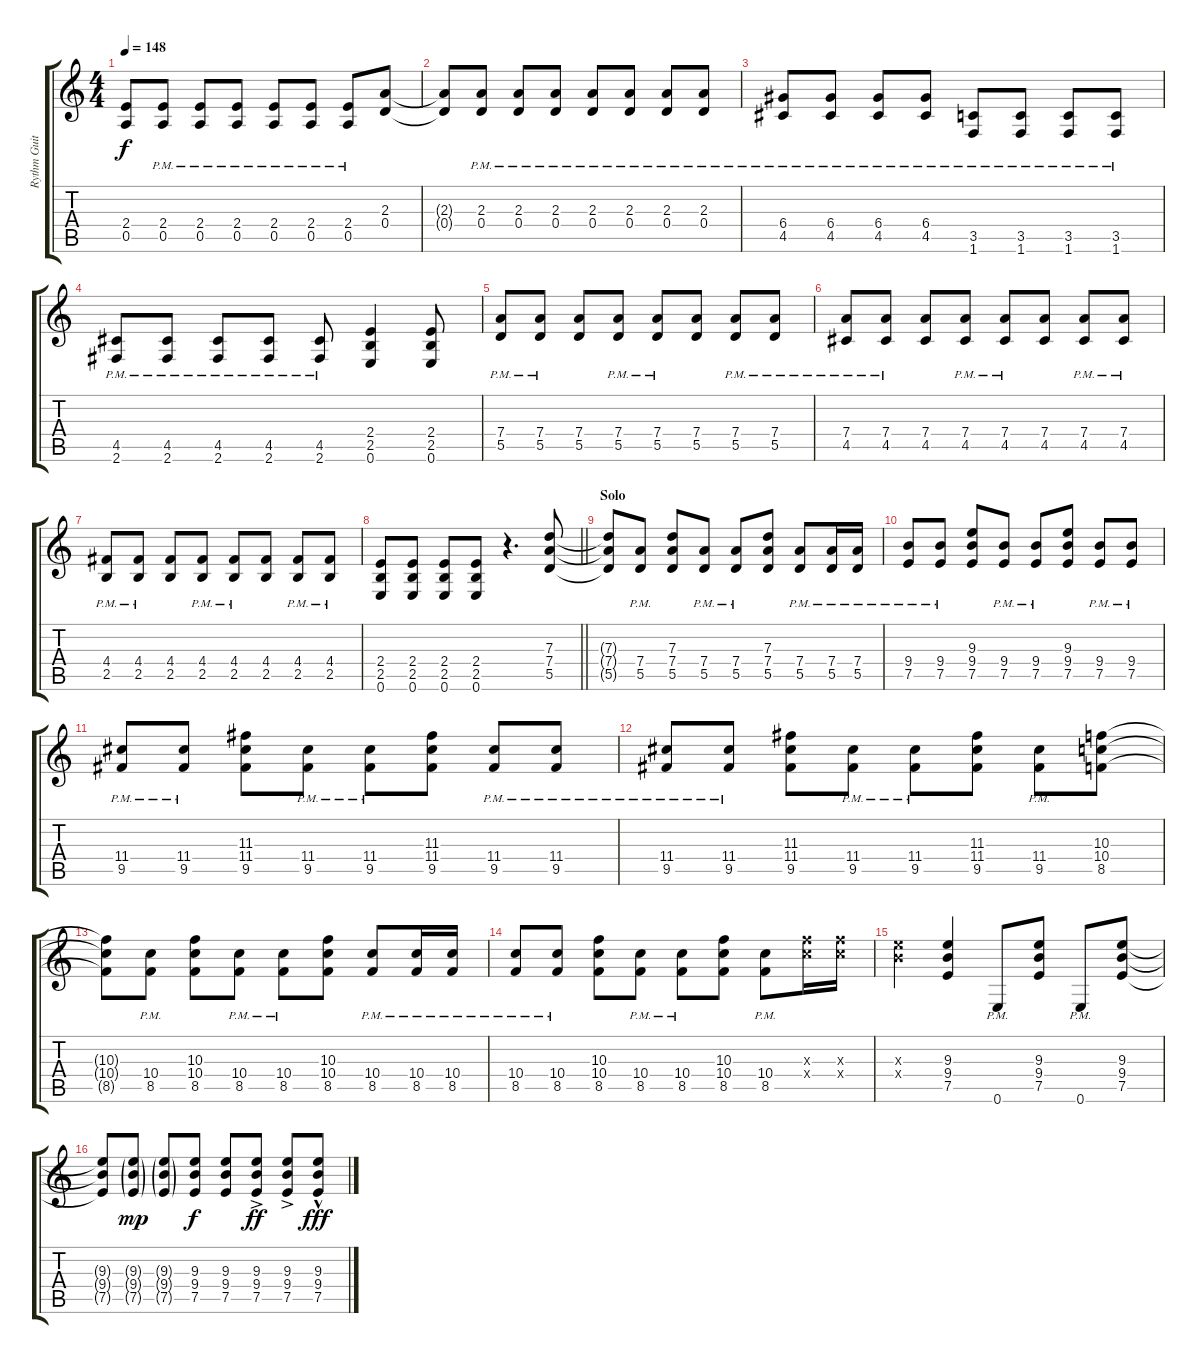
\track ("Rythm Guitar" "Rythm Guit") {instrument overdrivenguitar}
\staff {score tabs}
\tuning (E4 B3 G3 D3 A2 E2) {hide}
\ts (4 4)
\tempo 148
\clef g2
\ks c
(2.4{t} 0.5{t}).8{dy f} (2.4{pm} 0.5{pm}).8 (2.4{pm} 0.5{pm}).8 (2.4{pm} 0.5{pm}).8 (2.4{pm} 0.5{pm}).8 (2.4{pm} 0.5{pm}).8 (2.4{pm} 0.5{pm}).8 (2.3 0.4).8 |
(2.3{t} 0.4{t}).8 (2.3{pm} 0.4{pm}).8 (2.3{pm} 0.4{pm}).8 (2.3{pm} 0.4{pm}).8 (2.3{pm} 0.4{pm}).8 (2.3{pm} 0.4{pm}).8 (2.3{pm} 0.4{pm}).8 (2.3{pm} 0.4{pm}).8 |
(6.4{pm} 4.5{pm}).8 (6.4{pm} 4.5{pm}).8 (6.4{pm} 4.5{pm}).8 (6.4{pm} 4.5{pm}).8 (3.5{pm} 1.6{pm}).8 (3.5{pm} 1.6{pm}).8 (3.5{pm} 1.6{pm}).8 (3.5{pm} 1.6{pm}).8 |
(4.5{pm} 2.6{pm}).8 (4.5{pm} 2.6{pm}).8 (4.5{pm} 2.6{pm}).8 (4.5{pm} 2.6{pm}).8 (4.5{pm} 2.6{pm}).8 (2.4 2.5 0.6).4 (2.4 2.5 0.6).8 |
(7.4{pm} 5.5{pm}).8 (7.4{pm} 5.5{pm}).8 (7.4 5.5).8 (7.4{pm} 5.5{pm}).8 (7.4{pm} 5.5{pm}).8 (7.4 5.5).8 (7.4{pm} 5.5{pm}).8 (7.4{pm} 5.5{pm}).8 |
(7.4{pm} 4.5{pm}).8 (7.4{pm} 4.5{pm}).8 (7.4 4.5).8 (7.4{pm} 4.5{pm}).8 (7.4{pm} 4.5{pm}).8 (7.4 4.5).8 (7.4{pm} 4.5{pm}).8 (7.4{pm} 4.5{pm}).8 |
(4.4{pm} 2.5{pm}).8 (4.4{pm} 2.5{pm}).8 (4.4 2.5).8 (4.4{pm} 2.5{pm}).8 (4.4{pm} 2.5{pm}).8 (4.4 2.5).8 (4.4{pm} 2.5{pm}).8 (4.4{pm} 2.5{pm}).8 |
\barLineRight lightlight
(2.4 2.5 0.6).8 (2.4 2.5 0.6).8 (2.4 2.5 0.6).8 (2.4 2.5 0.6).8 r.4{d} (7.3 7.4 5.5).8 |
\section ("" "Solo")
(7.3{t} 7.4{t} 5.5{t}).8 (7.4{pm} 5.5{pm}).8 (7.3 7.4 5.5).8 (7.4{pm} 5.5{pm}).8 (7.4{pm} 5.5{pm}).8 (7.3 7.4 5.5).8 (7.4{pm} 5.5{pm}).8 (7.4{pm} 5.5{pm}).16 (7.4{pm} 5.5{pm}).16 |
(9.4{pm} 7.5{pm}).8 (9.4{pm} 7.5{pm}).8 (9.3 9.4 7.5).8 (9.4{pm} 7.5{pm}).8 (9.4{pm} 7.5{pm}).8 (9.3 9.4 7.5).8 (9.4{pm} 7.5{pm}).8 (9.4{pm} 7.5{pm}).8 |
(11.4{pm} 9.5{pm}).8 (11.4{pm} 9.5{pm}).8 (11.3 11.4 9.5).8 (11.4{pm} 9.5{pm}).8 (11.4{pm} 9.5{pm}).8 (11.3 11.4 9.5).8 (11.4{pm} 9.5{pm}).8 (11.4{pm} 9.5{pm}).8 |
(11.4{pm} 9.5{pm}).8 (11.4{pm} 9.5{pm}).8 (11.3 11.4 9.5).8 (11.4{pm} 9.5{pm}).8 (11.4{pm} 9.5{pm}).8 (11.3 11.4 9.5).8 (11.4{pm} 9.5{pm}).8 (10.3 10.4 8.5).8 |
(10.3{t} 10.4{t} 8.5{t}).8 (10.4{pm} 8.5{pm}).8 (10.3 10.4 8.5).8 (10.4{pm} 8.5{pm}).8 (10.4{pm} 8.5{pm}).8 (10.3 10.4 8.5).8 (10.4{pm} 8.5{pm}).8 (10.4{pm} 8.5{pm}).16 (10.4{pm} 8.5{pm}).16 |
(10.4{pm} 8.5{pm}).8 (10.4{pm} 8.5{pm}).8 (10.3 10.4 8.5).8 (10.4{pm} 8.5{pm}).8 (10.4{pm} 8.5{pm}).8 (10.3 10.4 8.5).8 (10.4{pm} 8.5{pm}).8 (10.3{x} 10.4{x}).16 (10.3{x} 10.4{x}).16 |
(9.3{x} 9.4{x}).4 (9.3 9.4 7.5).4 0.6{pm}.8 (9.3 9.4 7.5).8 0.6{pm}.8 (9.3 9.4 7.5).8 |
(9.3{t} 9.4{t} 7.5{t}).8 (9.3{g} 9.4{g} 7.5{g}).8{dy mp} (9.3{g} 9.4{g} 7.5{g}).8 (9.3 9.4 7.5).8{dy f} (9.3 9.4 7.5).8 (9.3{ac} 9.4{ac} 7.5{ac}).8{dy ff} (9.3{ac} 9.4{ac} 7.5{ac}).8 (9.3{hac} 9.4{hac} 7.5{hac}).8{dy fff}
